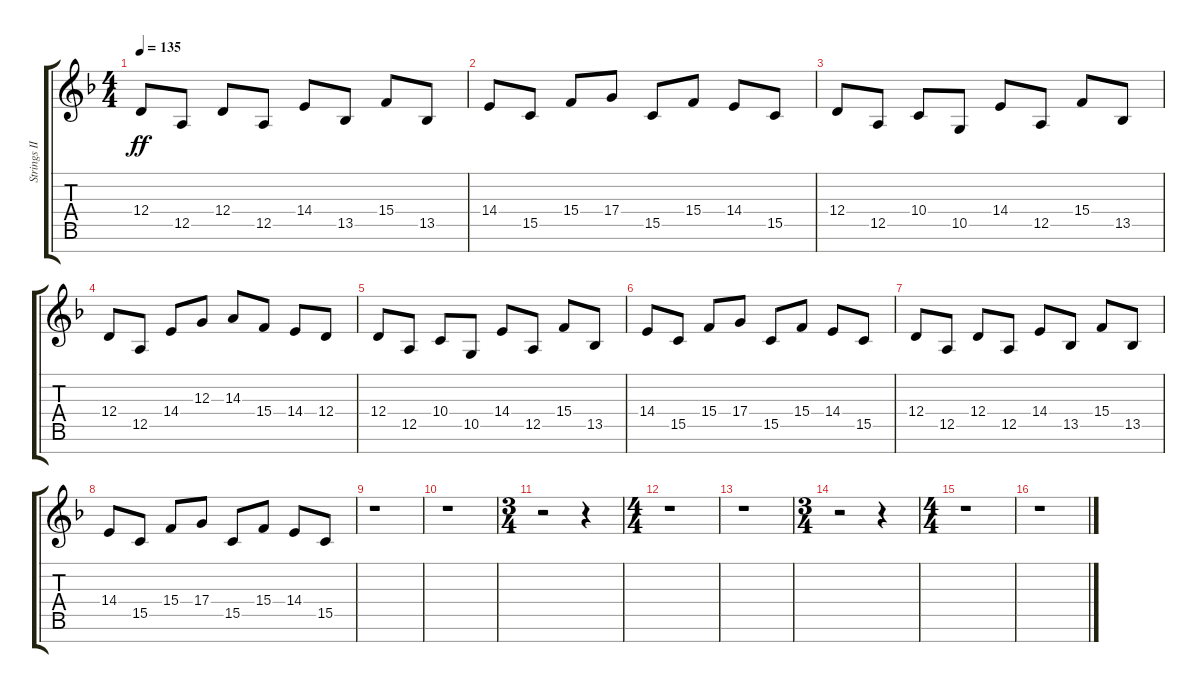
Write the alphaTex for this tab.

\track ("Strings III" "Strings II") {instrument stringensemble1}
\staff {score tabs}
\tuning (E4 B3 G3 D3 A2 E2 B1) {hide}
\ts (4 4)
\tempo 135
\clef g2
\ks dminor
12.4.8{dy ff} 12.5.8 12.4.8 12.5.8 14.4.8 13.5.8 15.4.8 13.5.8 |
14.4.8 15.5.8 15.4.8 17.4.8 15.5.8 15.4.8 14.4.8 15.5.8 |
12.4.8 12.5.8 10.4.8 10.5.8 14.4.8 12.5.8 15.4.8 13.5.8 |
12.4.8 12.5.8 14.4.8 12.3.8 14.3.8 15.4.8 14.4.8 12.4.8 |
12.4.8 12.5.8 10.4.8 10.5.8 14.4.8 12.5.8 15.4.8 13.5.8 |
14.4.8 15.5.8 15.4.8 17.4.8 15.5.8 15.4.8 14.4.8 15.5.8 |
12.4.8 12.5.8 12.4.8 12.5.8 14.4.8 13.5.8 15.4.8 13.5.8 |
14.4.8 15.5.8 15.4.8 17.4.8 15.5.8 15.4.8 14.4.8 15.5.8 |
r.1 |
r.1 |
\ts (3 4)
r.2 r.4 |
\ts (4 4)
r.1 |
r.1 |
\ts (3 4)
r.2 r.4 |
\ts (4 4)
r.1 |
r.1
